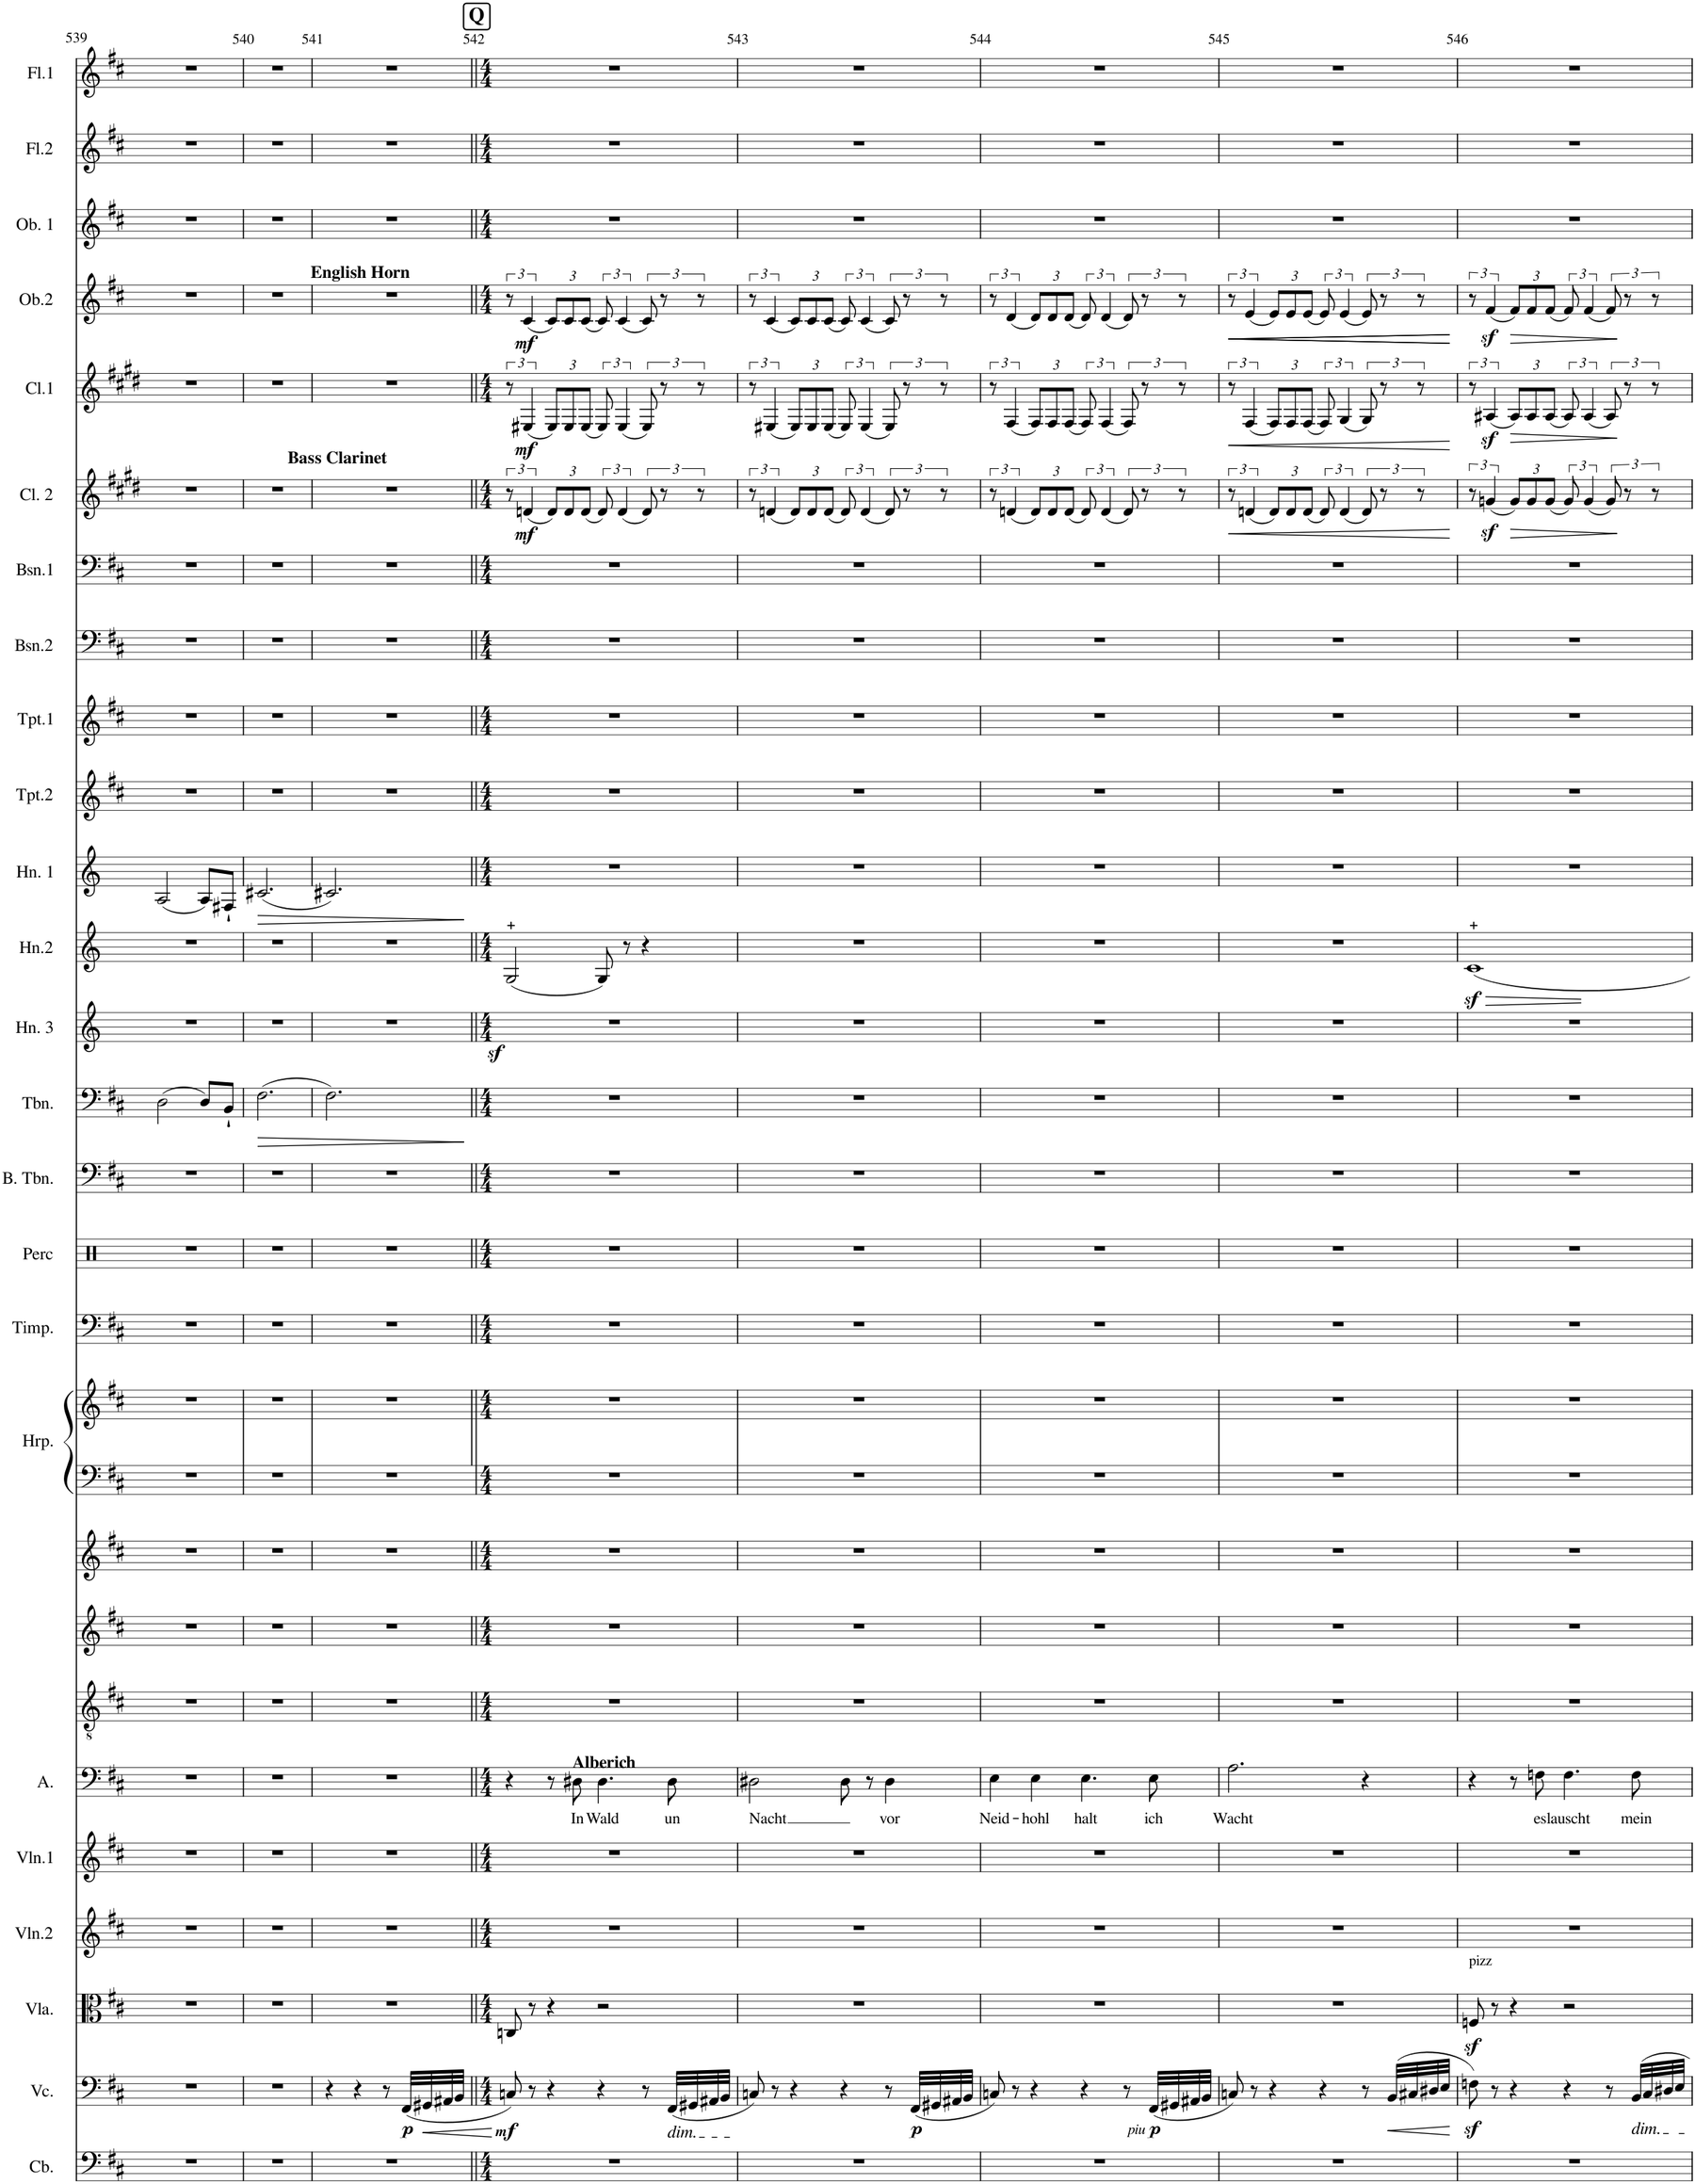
**kern	**kern	**dynam	**kern	**kern	**kern	**kern	**text	**kern	**kern	**kern	**kern	**kern	**kern	**kern	**kern	**kern	**dynam	**kern	**dynam	**kern	**kern	**dynam	**kern	**kern	**kern	**kern	**kern	**dynam	**kern	**dynam	**kern	**dynam	**kern	**kern	**kern
*part27	*part26	*part26	*part25	*part24	*part23	*part22	*part22	*part21	*part20	*part19	*part18	*part18	*part17	*part16	*part15	*part14	*part14	*part13	*part13	*part12	*part11	*part11	*part10	*part9	*part8	*part7	*part6	*part6	*part5	*part5	*part4	*part4	*part3	*part2	*part1
*staff28	*staff27	*staff27	*staff26	*staff25	*staff24	*staff23	*staff23	*staff22	*staff21	*staff20	*staff19	*staff18	*staff17	*staff16	*staff15	*staff14	*staff14	*staff13	*staff13	*staff12	*staff11	*staff11	*staff10	*staff9	*staff8	*staff7	*staff6	*staff6	*staff5	*staff5	*staff4	*staff4	*staff3	*staff2	*staff1
*I"Contrabass	*I"Violoncello	*	*I"Viola	*I"Violin 2	*I"Violin 1	*I"Alberich	*	*I"Alto	*I"Soprano	*I"Soprano	*I"Harp	*	*I"Timpani	*I"Percussion	*I"Bass Trombone	*I"Trombone	*	*I"Horn 3	*	*I"Horn 2	*I"Horn 1	*	*I"Trumpet 2	*I"Trumpet 1	*I"Bassoon 2	*I"Bassoon 1	*I"Clarinet 2	*	*I"Clarinet 1	*	*I"Oboe 2/EH	*	*I"Oboe 1	*I"Flute 2/Picc	*I"Flute 1
*I'Cb.	*I'Vc.	*	*I'Vla.	*I'Vln.2	*I'Vln.1	*I'A.	*	*	*	*	*I'Hrp.	*	*I'Timp.	*I'Perc	*I'B. Tbn.	*I'Tbn.	*	*I'Hn. 3	*	*I'Hn.2	*I'Hn. 1	*	*I'Tpt.2	*I'Tpt.1	*I'Bsn.2	*I'Bsn.1	*I'Cl. 2	*	*I'Cl.1	*	*I'Ob.2	*	*I'Ob. 1	*I'Fl.2	*I'Fl.1
!!LO:PB:g=z
*clefF4	*clefF4	*	*clefC3	*clefG2	*clefG2	*clefF4	*	*clefGv2	*clefG2	*clefG2	*clefF4	*clefG2	*clefF4	*clefX	*clefF4	*clefF4	*	*clefG2	*	*clefG2	*clefG2	*	*clefG2	*clefG2	*clefF4	*clefF4	*clefG2	*	*clefG2	*	*clefG2	*	*clefG2	*clefG2	*clefG2
*Trd7c12	*	*	*	*	*	*	*	*	*	*	*	*	*	*	*	*	*	*Trd4c7	*	*Trd4c7	*Trd4c7	*	*	*	*	*	*Trd1c2	*	*Trd1c2	*	*	*	*	*Trd-7c-12	*
*k[f#c#]	*k[f#c#]	*	*k[f#c#]	*k[f#c#]	*k[f#c#]	*k[f#c#]	*	*k[f#c#]	*k[f#c#]	*k[f#c#]	*k[f#c#]	*k[f#c#]	*k[f#c#]	*k[]	*k[f#c#]	*k[f#c#]	*	*k[]	*	*k[]	*k[]	*	*k[f#c#]	*k[f#c#]	*k[f#c#]	*k[f#c#]	*k[f#c#g#d#]	*	*k[f#c#g#d#]	*	*k[f#c#]	*	*k[f#c#]	*k[f#c#]	*k[f#c#]
*M3/4	*M3/4	*	*M3/4	*M3/4	*M3/4	*M3/4	*	*M3/4	*M3/4	*M3/4	*M3/4	*M3/4	*M3/4	*M3/4	*M3/4	*M3/4	*	*M3/4	*	*M3/4	*M3/4	*	*M3/4	*M3/4	*M3/4	*M3/4	*M3/4	*	*M3/4	*	*M3/4	*	*M3/4	*M3/4	*M3/4
=539	=539	=539	=539	=539	=539	=539	=539	=539	=539	=539	=539	=539	=539	=539	=539	=539	=539	=539	=539	=539	=539	=539	=539	=539	=539	=539	=539	=539	=539	=539	=539	=539	=539	=539	=539
2.r	2.r	.	2.r	2.r	2.r	2.r	.	2.r	2.r	2.r	2.r	2.r	2.r	2.r	2.r	(2D\	.	2.r	.	2.r	(2A/	.	2.r	2.r	2.r	2.r	2.r	.	2.r	.	2.r	.	2.r	2.r	2.r
.	.	.	.	.	.	.	.	.	.	.	.	.	.	.	.	8D/L)	.	.	.	.	8A/L)	.	.	.	.	.	.	.	.	.	.	.	.	.	.
.	.	.	.	.	.	.	.	.	.	.	.	.	.	.	.	8BB`/J	.	.	.	.	8F#X`/J	.	.	.	.	.	.	.	.	.	.	.	.	.	.
=540	=540	=540	=540	=540	=540	=540	=540	=540	=540	=540	=540	=540	=540	=540	=540	=540	=540	=540	=540	=540	=540	=540	=540	=540	=540	=540	=540	=540	=540	=540	=540	=540	=540	=540	=540
!	!	!	!	!	!	!	!	!	!	!	!	!	!	!	!	!	!LO:HP:b	!	!	!	!	!LO:HP:b	!	!	!	!	!	!	!	!	!	!	!	!	!
2.r	2.r	.	2.r	2.r	2.r	2.r	.	2.r	2.r	2.r	2.r	2.r	2.r	2.r	2.r	(2.F#\	>	2.r	.	2.r	(2.c#X/	>	2.r	2.r	2.r	2.r	2.r	.	2.r	.	2.r	.	2.r	2.r	2.r
=541	=541	=541	=541	=541	=541	=541	=541	=541	=541	=541	=541	=541	=541	=541	=541	=541	=541	=541	=541	=541	=541	=541	=541	=541	=541	=541	=541	=541	=541	=541	=541	=541	=541	=541	=541
!	!	!	!	!	!	!	!	!	!	!	!	!	!	!	!	!	!	!	!	!	!	!	!	!	!	!	!	!	!	!	!LO:TX:a:B:t=English Horn	!	!	!	!
!	!	!	!	!	!	!	!	!	!	!	!	!	!	!	!	!	!	!	!	!	!	!	!	!	!	!	!LO:TX:a:B:t=Bass Clarinet	!	!	!	!	!	!	!	!
2.r	4r	.	2.r	2.r	2.r	2.r	.	2.r	2.r	2.r	2.r	2.r	2.r	2.r	2.r	2.F#\)	.	2.r	.	2.r	2.c#X/)	.	2.r	2.r	2.r	2.r	2.r	.	2.r	.	2.r	.	2.r	2.r	2.r
.	4r	.	.	.	.	.	.	.	.	.	.	.	.	.	.	.	.	.	.	.	.	.	.	.	.	.	.	.	.	.	.	.	.	.	.
.	8r	.	.	.	.	.	.	.	.	.	.	.	.	.	.	.	.	.	.	.	.	.	.	.	.	.	.	.	.	.	.	.	.	.	.
!	!	!LO:DY:b	!	!	!	!	!	!	!	!	!	!	!	!	!	!	!	!	!	!	!	!	!	!	!	!	!	!	!	!	!	!	!	!	!
.	(32FF#/LLL	p	.	.	.	.	.	.	.	.	.	.	.	.	.	.	.	.	.	.	.	.	.	.	.	.	.	.	.	.	.	.	.	.	.
!	!	!LO:HP:b	!	!	!	!	!	!	!	!	!	!	!	!	!	!	!	!	!	!	!	!	!	!	!	!	!	!	!	!	!	!	!	!	!
.	32GG#X/	<	.	.	.	.	.	.	.	.	.	.	.	.	.	.	.	.	.	.	.	.	.	.	.	.	.	.	.	.	.	.	.	.	.
.	32AA#X/	.	.	.	.	.	.	.	.	.	.	.	.	.	.	.	.	.	.	.	.	.	.	.	.	.	.	.	.	.	.	.	.	.	.
.	32BB/JJJ	.	.	.	.	.	.	.	.	.	.	.	.	.	.	.	.	.	.	.	.	.	.	.	.	.	.	.	.	.	.	.	.	.	.
.	.	[	.	.	.	.	.	.	.	.	.	.	.	.	.	.	]	.	.	.	.	]	.	.	.	.	.	.	.	.	.	.	.	.	.
!!LO:REH:place=s1:a:B:cj:fs=14:t=Q
=542||	=542||	=542||	=542||	=542||	=542||	=542||	=542||	=542||	=542||	=542||	=542||	=542||	=542||	=542||	=542||	=542||	=542||	=542||	=542||	=542||	=542||	=542||	=542||	=542||	=542||	=542||	=542||	=542||	=542||	=542||	=542||	=542||	=542||	=542||	=542||
*M4/4	*M4/4	*	*M4/4	*M4/4	*M4/4	*M4/4	*	*M4/4	*M4/4	*M4/4	*M4/4	*M4/4	*M4/4	*M4/4	*M4/4	*M4/4	*	*M4/4	*	*M4/4	*M4/4	*	*M4/4	*M4/4	*M4/4	*M4/4	*M4/4	*	*M4/4	*	*M4/4	*	*M4/4	*M4/4	*M4/4
!	!	!LO:DY:b	!	!	!	!	!	!	!	!	!	!	!	!	!	!	!	!	!	!	!	!	!	!	!	!	!	!	!	!	!	!	!	!	!
!	!	!LO:DY:n=1:b	!	!	!	!	!	!	!	!	!	!	!	!	!	!	!	!	!LO:DY:b	!	!	!	!	!	!	!	!	!	!	!	!	!	!	!	!
1r	8Cn/)	other-dynamics f	8Cn/	1r	1r	4r	.	1r	1r	1r	1r	1r	1r	1r	1r	1r	.	1r	sf	(2G/	1r	.	1r	1r	1r	1r	12r	.	12r	.	12r	.	1r	1r	1r
!	!	!	!	!	!	!	!	!	!	!	!	!	!	!	!	!	!	!	!	!	!	!	!	!	!	!	!	!LO:DY:b	!	!LO:DY:b	!	!LO:DY:b	!	!	!
.	.	.	.	.	.	.	.	.	.	.	.	.	.	.	.	.	.	.	.	.	.	.	.	.	.	.	(6dn/	mf	(6E#X/	mf	(6c#/	mf	.	.	.
.	8r	.	8r	.	.	.	.	.	.	.	.	.	.	.	.	.	.	.	.	.	.	.	.	.	.	.	.	.	.	.	.	.	.	.	.
*	*	*	*	*	*	*	*	*	*	*	*	*	*	*	*	*	*	*	*	*	*	*	*	*	*	*	*Xbrackettup	*	*Xbrackettup	*	*Xbrackettup	*	*	*	*
.	4r	.	4r	.	.	8r	.	.	.	.	.	.	.	.	.	.	.	.	.	.	.	.	.	.	.	.	12d/L)	.	12E#/L)	.	12c#/L)	.	.	.	.
.	.	.	.	.	.	.	.	.	.	.	.	.	.	.	.	.	.	.	.	.	.	.	.	.	.	.	12d/	.	12E#/	.	12c#/	.	.	.	.
!	!	!	!	!	!	!LO:TX:a:B:t=Alberich	!	!	!	!	!	!	!	!	!	!	!	!	!	!	!	!	!	!	!	!	!	!	!	!	!	!	!	!	!
!	!	!	!	!	!	!	!LO:LY:b	!	!	!	!	!	!	!	!	!	!	!	!	!	!	!	!	!	!	!	!	!	!	!	!	!	!	!	!
.	.	.	.	.	.	8D#X\	In	.	.	.	.	.	.	.	.	.	.	.	.	.	.	.	.	.	.	.	.	.	.	.	.	.	.	.	.
.	.	.	.	.	.	.	.	.	.	.	.	.	.	.	.	.	.	.	.	.	.	.	.	.	.	.	(12d/J	.	(12E#/J	.	(12c#/J	.	.	.	.
!	!	!	!	!	!	!	!LO:LY:b	!	!	!	!	!	!	!	!	!	!	!	!	!	!	!	!	!	!	!	!	!	!	!	!	!	!	!	!
*	*	*	*	*	*	*	*	*	*	*	*	*	*	*	*	*	*	*	*	*	*	*	*	*	*	*	*brackettup	*	*brackettup	*	*brackettup	*	*	*	*
.	4r	.	2r	.	.	4.D#\	Wald	.	.	.	.	.	.	.	.	.	.	.	.	8G/)	.	.	.	.	.	.	12d/)	.	12E#/)	.	12c#/)	.	.	.	.
.	.	.	.	.	.	.	.	.	.	.	.	.	.	.	.	.	.	.	.	.	.	.	.	.	.	.	(6d/	.	(6E#/	.	(6c#/	.	.	.	.
.	.	.	.	.	.	.	.	.	.	.	.	.	.	.	.	.	.	.	.	8r	.	.	.	.	.	.	.	.	.	.	.	.	.	.	.
.	8r	.	.	.	.	.	.	.	.	.	.	.	.	.	.	.	.	.	.	4r	.	.	.	.	.	.	12d/)	.	12E#/)	.	12c#/)	.	.	.	.
.	.	.	.	.	.	.	.	.	.	.	.	.	.	.	.	.	.	.	.	.	.	.	.	.	.	.	12r	.	12r	.	12r	.	.	.	.
!	!LO:TX:b:i:t=dim.	!	!	!	!	!	!	!	!	!	!	!	!	!	!	!	!	!	!	!	!	!	!	!	!	!	!	!	!	!	!	!	!	!	!
!	!	!	!	!	!	!	!LO:LY:b	!	!	!	!	!	!	!	!	!	!	!	!	!	!	!	!	!	!	!	!	!	!	!	!	!	!	!	!
.	(32FF#/LLL	.	.	.	.	8D#\	un	.	.	.	.	.	.	.	.	.	.	.	.	.	.	.	.	.	.	.	.	.	.	.	.	.	.	.	.
.	32GG#X/	.	.	.	.	.	.	.	.	.	.	.	.	.	.	.	.	.	.	.	.	.	.	.	.	.	.	.	.	.	.	.	.	.	.
.	.	.	.	.	.	.	.	.	.	.	.	.	.	.	.	.	.	.	.	.	.	.	.	.	.	.	12r	.	12r	.	12r	.	.	.	.
.	32AA#X/	.	.	.	.	.	.	.	.	.	.	.	.	.	.	.	.	.	.	.	.	.	.	.	.	.	.	.	.	.	.	.	.	.	.
.	32BB/JJJ	.	.	.	.	.	.	.	.	.	.	.	.	.	.	.	.	.	.	.	.	.	.	.	.	.	.	.	.	.	.	.	.	.	.
=543	=543	=543	=543	=543	=543	=543	=543	=543	=543	=543	=543	=543	=543	=543	=543	=543	=543	=543	=543	=543	=543	=543	=543	=543	=543	=543	=543	=543	=543	=543	=543	=543	=543	=543	=543
!	!	!	!	!	!	!	!LO:LY:b	!	!	!	!	!	!	!	!	!	!	!	!	!	!	!	!	!	!	!	!	!	!	!	!	!	!	!	!
1r	8Cn/)	.	1r	1r	1r	2D#X\	Nacht	1r	1r	1r	1r	1r	1r	1r	1r	1r	.	1r	.	1r	1r	.	1r	1r	1r	1r	12r	.	12r	.	12r	.	1r	1r	1r
.	.	.	.	.	.	.	.	.	.	.	.	.	.	.	.	.	.	.	.	.	.	.	.	.	.	.	(6dn/	.	(6E#X/	.	(6c#/	.	.	.	.
.	8r	.	.	.	.	.	.	.	.	.	.	.	.	.	.	.	.	.	.	.	.	.	.	.	.	.	.	.	.	.	.	.	.	.	.
*	*	*	*	*	*	*	*	*	*	*	*	*	*	*	*	*	*	*	*	*	*	*	*	*	*	*	*Xbrackettup	*	*Xbrackettup	*	*Xbrackettup	*	*	*	*
.	4r	.	.	.	.	.	.	.	.	.	.	.	.	.	.	.	.	.	.	.	.	.	.	.	.	.	12d/L)	.	12E#/L)	.	12c#/L)	.	.	.	.
.	.	.	.	.	.	.	.	.	.	.	.	.	.	.	.	.	.	.	.	.	.	.	.	.	.	.	12d/	.	12E#/	.	12c#/	.	.	.	.
.	.	.	.	.	.	.	.	.	.	.	.	.	.	.	.	.	.	.	.	.	.	.	.	.	.	.	(12d/J	.	(12E#/J	.	(12c#/J	.	.	.	.
*	*	*	*	*	*	*	*	*	*	*	*	*	*	*	*	*	*	*	*	*	*	*	*	*	*	*	*brackettup	*	*brackettup	*	*brackettup	*	*	*	*
.	4r	.	.	.	.	8D#\	.	.	.	.	.	.	.	.	.	.	.	.	.	.	.	.	.	.	.	.	12d/)	.	12E#/)	.	12c#/)	.	.	.	.
.	.	.	.	.	.	.	.	.	.	.	.	.	.	.	.	.	.	.	.	.	.	.	.	.	.	.	(6d/	.	(6E#/	.	(6c#/	.	.	.	.
.	.	.	.	.	.	8r	.	.	.	.	.	.	.	.	.	.	.	.	.	.	.	.	.	.	.	.	.	.	.	.	.	.	.	.	.
!	!	!	!	!	!	!	!LO:LY:b	!	!	!	!	!	!	!	!	!	!	!	!	!	!	!	!	!	!	!	!	!	!	!	!	!	!	!	!
.	8r	.	.	.	.	4D#\	vor	.	.	.	.	.	.	.	.	.	.	.	.	.	.	.	.	.	.	.	12d/)	.	12E#/)	.	12c#/)	.	.	.	.
.	.	.	.	.	.	.	.	.	.	.	.	.	.	.	.	.	.	.	.	.	.	.	.	.	.	.	12r	.	12r	.	12r	.	.	.	.
!	!	!LO:DY:b	!	!	!	!	!	!	!	!	!	!	!	!	!	!	!	!	!	!	!	!	!	!	!	!	!	!	!	!	!	!	!	!	!
.	(32FF#/LLL	p	.	.	.	.	.	.	.	.	.	.	.	.	.	.	.	.	.	.	.	.	.	.	.	.	.	.	.	.	.	.	.	.	.
.	32GG#X/	.	.	.	.	.	.	.	.	.	.	.	.	.	.	.	.	.	.	.	.	.	.	.	.	.	.	.	.	.	.	.	.	.	.
.	.	.	.	.	.	.	.	.	.	.	.	.	.	.	.	.	.	.	.	.	.	.	.	.	.	.	12r	.	12r	.	12r	.	.	.	.
.	32AA#X/	.	.	.	.	.	.	.	.	.	.	.	.	.	.	.	.	.	.	.	.	.	.	.	.	.	.	.	.	.	.	.	.	.	.
.	32BB/JJJ	.	.	.	.	.	.	.	.	.	.	.	.	.	.	.	.	.	.	.	.	.	.	.	.	.	.	.	.	.	.	.	.	.	.
=544	=544	=544	=544	=544	=544	=544	=544	=544	=544	=544	=544	=544	=544	=544	=544	=544	=544	=544	=544	=544	=544	=544	=544	=544	=544	=544	=544	=544	=544	=544	=544	=544	=544	=544	=544
!	!	!	!	!	!	!	!LO:LY:b	!	!	!	!	!	!	!	!	!	!	!	!	!	!	!	!	!	!	!	!	!	!	!	!	!	!	!	!
1r	8Cn/)	.	1r	1r	1r	4E\	Neid-	1r	1r	1r	1r	1r	1r	1r	1r	1r	.	1r	.	1r	1r	.	1r	1r	1r	1r	12r	.	12r	.	12r	.	1r	1r	1r
.	.	.	.	.	.	.	.	.	.	.	.	.	.	.	.	.	.	.	.	.	.	.	.	.	.	.	(6dn/	.	(6F#/	.	(6d/	.	.	.	.
.	8r	.	.	.	.	.	.	.	.	.	.	.	.	.	.	.	.	.	.	.	.	.	.	.	.	.	.	.	.	.	.	.	.	.	.
!	!	!	!	!	!	!	!LO:LY:b	!	!	!	!	!	!	!	!	!	!	!	!	!	!	!	!	!	!	!	!	!	!	!	!	!	!	!	!
*	*	*	*	*	*	*	*	*	*	*	*	*	*	*	*	*	*	*	*	*	*	*	*	*	*	*	*Xbrackettup	*	*Xbrackettup	*	*Xbrackettup	*	*	*	*
.	4r	.	.	.	.	4E\	-hohl	.	.	.	.	.	.	.	.	.	.	.	.	.	.	.	.	.	.	.	12d/L)	.	12F#/L)	.	12d/L)	.	.	.	.
.	.	.	.	.	.	.	.	.	.	.	.	.	.	.	.	.	.	.	.	.	.	.	.	.	.	.	12d/	.	12F#/	.	12d/	.	.	.	.
.	.	.	.	.	.	.	.	.	.	.	.	.	.	.	.	.	.	.	.	.	.	.	.	.	.	.	(12d/J	.	(12F#/J	.	(12d/J	.	.	.	.
!	!	!	!	!	!	!	!LO:LY:b	!	!	!	!	!	!	!	!	!	!	!	!	!	!	!	!	!	!	!	!	!	!	!	!	!	!	!	!
*	*	*	*	*	*	*	*	*	*	*	*	*	*	*	*	*	*	*	*	*	*	*	*	*	*	*	*brackettup	*	*brackettup	*	*brackettup	*	*	*	*
.	4r	.	.	.	.	4.E\	halt	.	.	.	.	.	.	.	.	.	.	.	.	.	.	.	.	.	.	.	12d/)	.	12F#/)	.	12d/)	.	.	.	.
.	.	.	.	.	.	.	.	.	.	.	.	.	.	.	.	.	.	.	.	.	.	.	.	.	.	.	(6d/	.	(6F#/	.	(6d/	.	.	.	.
.	8r	.	.	.	.	.	.	.	.	.	.	.	.	.	.	.	.	.	.	.	.	.	.	.	.	.	12d/)	.	12F#/)	.	12d/)	.	.	.	.
.	.	.	.	.	.	.	.	.	.	.	.	.	.	.	.	.	.	.	.	.	.	.	.	.	.	.	12r	.	12r	.	12r	.	.	.	.
!	!	!LO:DY:b	!	!	!	!	!LO:LY:b	!	!	!	!	!	!	!	!	!	!	!	!	!	!	!	!	!	!	!	!	!	!	!	!	!	!	!	!
!	!	!LO:DY:n=1:b	!	!	!	!	!	!	!	!	!	!	!	!	!	!	!	!	!	!	!	!	!	!	!	!	!	!	!	!	!	!	!	!	!
.	(32FF#/LLL	other-dynamics p	.	.	.	8E\	ich	.	.	.	.	.	.	.	.	.	.	.	.	.	.	.	.	.	.	.	.	.	.	.	.	.	.	.	.
.	32GG#X/	.	.	.	.	.	.	.	.	.	.	.	.	.	.	.	.	.	.	.	.	.	.	.	.	.	.	.	.	.	.	.	.	.	.
.	.	.	.	.	.	.	.	.	.	.	.	.	.	.	.	.	.	.	.	.	.	.	.	.	.	.	12r	.	12r	.	12r	.	.	.	.
.	32AA#X/	.	.	.	.	.	.	.	.	.	.	.	.	.	.	.	.	.	.	.	.	.	.	.	.	.	.	.	.	.	.	.	.	.	.
.	32BB/JJJ	.	.	.	.	.	.	.	.	.	.	.	.	.	.	.	.	.	.	.	.	.	.	.	.	.	.	.	.	.	.	.	.	.	.
=545	=545	=545	=545	=545	=545	=545	=545	=545	=545	=545	=545	=545	=545	=545	=545	=545	=545	=545	=545	=545	=545	=545	=545	=545	=545	=545	=545	=545	=545	=545	=545	=545	=545	=545	=545
!	!	!	!	!	!	!	!LO:LY:b	!	!	!	!	!	!	!	!	!	!	!	!	!	!	!	!	!	!	!	!	!LO:HP:b	!	!LO:HP:b	!	!LO:HP:b	!	!	!
1r	8Cn/)	.	1r	1r	1r	2.A\	Wacht	1r	1r	1r	1r	1r	1r	1r	1r	1r	.	1r	.	1r	1r	.	1r	1r	1r	1r	12r	<	12r	<	12r	<	1r	1r	1r
!	!	!	!	!	!	!	!	!	!	!	!	!	!	!	!	!	!	!	!	!	!	!	!	!	!	!	!	!	!	!	!	!LO:HP:b	!	!	!
.	.	.	.	.	.	.	.	.	.	.	.	.	.	.	.	.	.	.	.	.	.	.	.	.	.	.	(6dn/	.	(6F#/	.	(6e/	<	.	.	.
.	8r	.	.	.	.	.	.	.	.	.	.	.	.	.	.	.	.	.	.	.	.	.	.	.	.	.	.	.	.	.	.	.	.	.	.
*	*	*	*	*	*	*	*	*	*	*	*	*	*	*	*	*	*	*	*	*	*	*	*	*	*	*	*Xbrackettup	*	*Xbrackettup	*	*Xbrackettup	*	*	*	*
.	4r	.	.	.	.	.	.	.	.	.	.	.	.	.	.	.	.	.	.	.	.	.	.	.	.	.	12d/L)	.	12F#/L)	.	12e/L)	.	.	.	.
.	.	.	.	.	.	.	.	.	.	.	.	.	.	.	.	.	.	.	.	.	.	.	.	.	.	.	12d/	.	12F#/	.	12e/	.	.	.	.
.	.	.	.	.	.	.	.	.	.	.	.	.	.	.	.	.	.	.	.	.	.	.	.	.	.	.	(12d/J	.	(12F#/J	.	(12e/J	.	.	.	.
*	*	*	*	*	*	*	*	*	*	*	*	*	*	*	*	*	*	*	*	*	*	*	*	*	*	*	*brackettup	*	*brackettup	*	*brackettup	*	*	*	*
.	4r	.	.	.	.	.	.	.	.	.	.	.	.	.	.	.	.	.	.	.	.	.	.	.	.	.	12d/)	.	12F#/)	.	12e/)	.	.	.	.
.	.	.	.	.	.	.	.	.	.	.	.	.	.	.	.	.	.	.	.	.	.	.	.	.	.	.	(6d/	.	(6G#/	.	(6e/	.	.	.	.
.	8r	.	.	.	.	4r	.	.	.	.	.	.	.	.	.	.	.	.	.	.	.	.	.	.	.	.	12d/)	.	12G#/)	.	12e/)	.	.	.	.
.	.	.	.	.	.	.	.	.	.	.	.	.	.	.	.	.	.	.	.	.	.	.	.	.	.	.	12r	.	12r	.	12r	.	.	.	.
!	!	!LO:HP:b	!	!	!	!	!	!	!	!	!	!	!	!	!	!	!	!	!	!	!	!	!	!	!	!	!	!	!	!	!	!	!	!	!
.	(32BB/LLL	<	.	.	.	.	.	.	.	.	.	.	.	.	.	.	.	.	.	.	.	.	.	.	.	.	.	.	.	.	.	.	.	.	.
.	32C#X/	.	.	.	.	.	.	.	.	.	.	.	.	.	.	.	.	.	.	.	.	.	.	.	.	.	.	.	.	.	.	.	.	.	.
.	.	.	.	.	.	.	.	.	.	.	.	.	.	.	.	.	.	.	.	.	.	.	.	.	.	.	12r	.	12r	.	12r	.	.	.	.
.	32D#X/	.	.	.	.	.	.	.	.	.	.	.	.	.	.	.	.	.	.	.	.	.	.	.	.	.	.	.	.	.	.	.	.	.	.
.	32E/JJJ	.	.	.	.	.	.	.	.	.	.	.	.	.	.	.	.	.	.	.	.	.	.	.	.	.	.	.	.	.	.	.	.	.	.
.	.	[	.	.	.	.	.	.	.	.	.	.	.	.	.	.	.	.	.	.	.	.	.	.	.	.	.	[	.	[	.	[ [	.	.	.
=546	=546	=546	=546	=546	=546	=546	=546	=546	=546	=546	=546	=546	=546	=546	=546	=546	=546	=546	=546	=546	=546	=546	=546	=546	=546	=546	=546	=546	=546	=546	=546	=546	=546	=546	=546
!	!	!	!LO:TX:a:t=pizz	!	!	!	!	!	!	!	!	!	!	!	!	!	!	!	!	!	!	!	!	!	!	!	!	!	!	!	!	!	!	!	!
1r	8Fnz<\)	.	8Fnz</	1r	1r	4r	.	1r	1r	1r	1r	1r	1r	1r	1r	1r	.	1r	.	1cz<	1r	.	1r	1r	1r	1r	12r	.	12r	.	12r	.	1r	1r	1r
.	.	.	.	.	.	.	.	.	.	.	.	.	.	.	.	.	.	.	.	.	.	.	.	.	.	.	(6gnz</	.	(6A#Xz</	.	(6f#z</	.	.	.	.
.	8r	.	8r	.	.	.	.	.	.	.	.	.	.	.	.	.	.	.	.	.	.	.	.	.	.	.	.	.	.	.	.	.	.	.	.
*	*	*	*	*	*	*	*	*	*	*	*	*	*	*	*	*	*	*	*	*	*	*	*	*	*	*	*Xbrackettup	*	*	*	*	*	*	*	*
!	!	!	!	!	!	!	!	!	!	!	!	!	!	!	!	!	!	!	!	!	!	!	!	!	!	!	!	!LO:HP:b	!	!	!	!	!	!	!
*	*	*	*	*	*	*	*	*	*	*	*	*	*	*	*	*	*	*	*	*	*	*	*	*	*	*	*	*	*Xbrackettup	*	*	*	*	*	*
!	!	!	!	!	!	!	!	!	!	!	!	!	!	!	!	!	!	!	!	!	!	!	!	!	!	!	!	!	!	!LO:HP:b	!	!	!	!	!
*	*	*	*	*	*	*	*	*	*	*	*	*	*	*	*	*	*	*	*	*	*	*	*	*	*	*	*	*	*	*	*Xbrackettup	*	*	*	*
!	!	!	!	!	!	!	!	!	!	!	!	!	!	!	!	!	!	!	!	!	!	!	!	!	!	!	!	!	!	!	!	!LO:HP:b	!	!	!
.	4r	.	4r	.	.	8r	.	.	.	.	.	.	.	.	.	.	.	.	.	.	.	.	.	.	.	.	12g/L)	>	12A#/L)	>	12f#/L)	>	.	.	.
.	.	.	.	.	.	.	.	.	.	.	.	.	.	.	.	.	.	.	.	.	.	.	.	.	.	.	12g/	.	12A#/	.	12f#/	.	.	.	.
!	!	!	!	!	!	!	!LO:LY:b	!	!	!	!	!	!	!	!	!	!	!	!	!	!	!	!	!	!	!	!	!	!	!	!	!	!	!	!
.	.	.	.	.	.	8Fn\	es	.	.	.	.	.	.	.	.	.	.	.	.	.	.	.	.	.	.	.	.	.	.	.	.	.	.	.	.
.	.	.	.	.	.	.	.	.	.	.	.	.	.	.	.	.	.	.	.	.	.	.	.	.	.	.	(12g/J	.	(12A#/J	.	(12f#/J	.	.	.	.
!	!	!	!	!	!	!	!LO:LY:b	!	!	!	!	!	!	!	!	!	!	!	!	!	!	!	!	!	!	!	!	!	!	!	!	!	!	!	!
*	*	*	*	*	*	*	*	*	*	*	*	*	*	*	*	*	*	*	*	*	*	*	*	*	*	*	*brackettup	*	*brackettup	*	*brackettup	*	*	*	*
.	4r	.	2r	.	.	4.F\	lauscht	.	.	.	.	.	.	.	.	.	.	.	.	.	.	.	.	.	.	.	12g/)	.	12A#/)	.	12f#/)	.	.	.	.
.	.	.	.	.	.	.	.	.	.	.	.	.	.	.	.	.	.	.	.	.	.	.	.	.	.	.	(6g/	.	(6A#/	.	(6f#/	.	.	.	.
.	8r	.	.	.	.	.	.	.	.	.	.	.	.	.	.	.	.	.	.	.	.	.	.	.	.	.	12g/)	.	12A#/)	.	12f#/)	.	.	.	.
.	.	.	.	.	.	.	.	.	.	.	.	.	.	.	.	.	.	.	.	.	.	.	.	.	.	.	12r	]	12r	]	12r	]	.	.	.
!	!LO:TX:b:i:t=dim.	!	!	!	!	!	!	!	!	!	!	!	!	!	!	!	!	!	!	!	!	!	!	!	!	!	!	!	!	!	!	!	!	!	!
!	!	!	!	!	!	!	!LO:LY:b	!	!	!	!	!	!	!	!	!	!	!	!	!	!	!	!	!	!	!	!	!	!	!	!	!	!	!	!
.	32BB/LLL	.	.	.	.	8F\	mein	.	.	.	.	.	.	.	.	.	.	.	.	.	.	.	.	.	.	.	.	.	.	.	.	.	.	.	.
.	32C#/	.	.	.	.	.	.	.	.	.	.	.	.	.	.	.	.	.	.	.	.	.	.	.	.	.	.	.	.	.	.	.	.	.	.
.	.	.	.	.	.	.	.	.	.	.	.	.	.	.	.	.	.	.	.	.	.	.	.	.	.	.	12r	.	12r	.	12r	.	.	.	.
.	32D#X/	.	.	.	.	.	.	.	.	.	.	.	.	.	.	.	.	.	.	.	.	.	.	.	.	.	.	.	.	.	.	.	.	.	.
.	32E/JJJ	.	.	.	.	.	.	.	.	.	.	.	.	.	.	.	.	.	.	.	.	.	.	.	.	.	.	.	.	.	.	.	.	.	.
=	=	=	=	=	=	=	=	=	=	=	=	=	=	=	=	=	=	=	=	=	=	=	=	=	=	=	=	=	=	=	=	=	=	=	=
*-	*-	*-	*-	*-	*-	*-	*-	*-	*-	*-	*-	*-	*-	*-	*-	*-	*-	*-	*-	*-	*-	*-	*-	*-	*-	*-	*-	*-	*-	*-	*-	*-	*-	*-	*-
